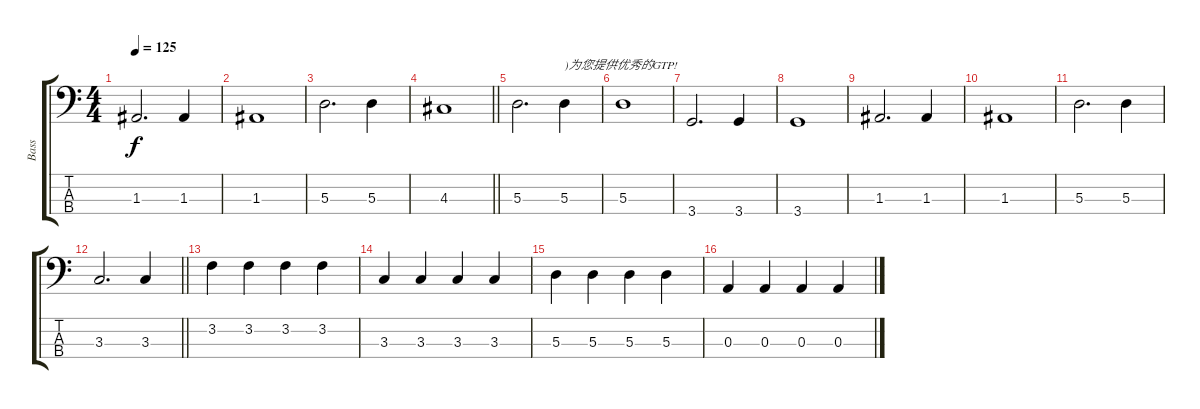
\track ("Bass" "Bass") {instrument electricbassfinger}
\staff {score tabs}
\tuning (G2 D2 A1 E1) {hide}
\ts (4 4)
\tempo 125
\clef f4
\ks c
1.3.2{d dy f} 1.3.4 |
1.3.1 |
5.3.2{d} 5.3.4 |
\barLineRight lightlight
4.3.1 |
5.3.2{d} 5.3.4{txt ")为您提供优秀的GTP!"} |
5.3.1 |
3.4.2{d} 3.4.4 |
3.4.1 |
1.3.2{d} 1.3.4 |
1.3.1 |
5.3.2{d} 5.3.4 |
\barLineRight lightlight
3.3.2{d} 3.3.4 |
3.2.4 3.2.4 3.2.4 3.2.4 |
3.3.4 3.3.4 3.3.4 3.3.4 |
5.3.4 5.3.4 5.3.4 5.3.4 |
0.3.4 0.3.4 0.3.4 0.3.4
